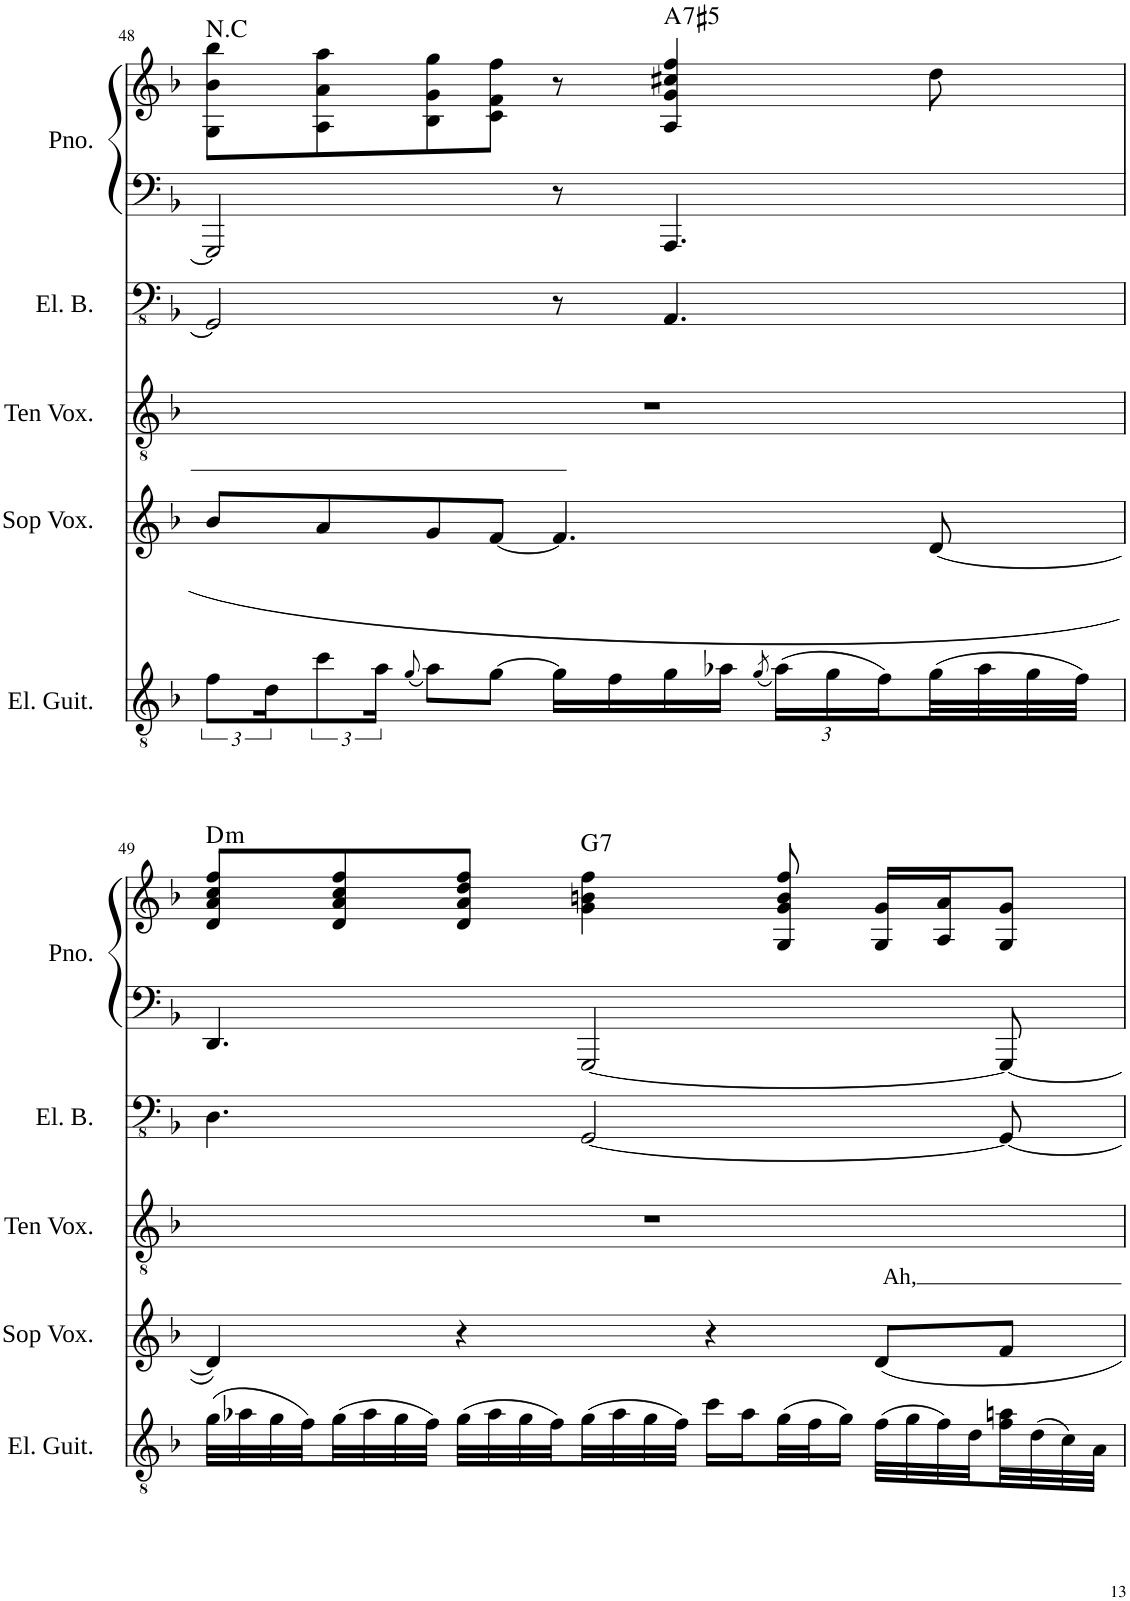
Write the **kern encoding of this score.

**kern	**kern	**text	**kern	**kern	**kern	**kern	**harte
*part5	*part4	*part4	*part3	*part2	*part1	*part1	*part1
*staff6	*staff5	*staff5	*staff4	*staff3	*staff2	*staff1	*
*I"Electric Guitar	*I"Soprano	*	*I"Tenor	*I"Electric Bass	*I"Piano	*	*
*I'El. Guit.	*	*	*	*I'El. B.	*I'Pno.	*	*
!!LO:PB:g=z
*clefGv2	*clefG2	*	*clefGv2	*clefFv4	*clefF4	*clefG2	*
*k[b-]	*k[b-]	*	*k[b-]	*k[b-]	*k[b-]	*k[b-]	*
*M4/4	*M4/4	*	*M4/4	*M4/4	*M4/4	*M4/4	*
=48	=48	=48	=48	=48	=48	=48	=48
!	!	!	!	!	!	!	!LO:H:kt=N.C
12f\L	8b-/L	.	1r	2GGG/]	2GGG/]	8G\ 8b-\ 8bb-\L	N
24d\K	.	.	.	.	.	.	.
12cc\	8a/	.	.	.	.	8A\ 8a\ 8aa\	.
24a\Jk	.	.	.	.	.	.	.
(8qg/	.	.	.	.	.	.	.
8a\L)	8g/	.	.	.	.	8B-\ 8g\ 8gg\	.
[8g\J	[8f/J	.	.	.	.	8c\ 8f\ 8ff\J	.
16g\LL]	4.f/]	.	.	8r	8r	8r	.
16f\	.	.	.	.	.	.	.
!	!	!	!	!	!	!	!LO:H:kt=7
16g\	.	.	.	4.AAA/	4.AAA/	4A/ 4g/ 4cc#X/ 4ff/	A:aug(b7)
16a-X\JJ	.	.	.	.	.	.	.
(8qg/	.	.	.	.	.	.	.
*Xbrackettup	*	*	*	*	*	*	*
(24a-\LL)	.	.	.	.	.	.	.
24g\	.	.	.	.	.	.	.
24f\)	.	.	.	.	.	.	.
(32g\L	[8d/	.	.	.	.	8dd\	.
32a-\	.	.	.	.	.	.	.
32g\	.	.	.	.	.	.	.
32f\JJJ)	.	.	.	.	.	.	.
!!LO:LB:g=z
=49	=49	=49	=49	=49	=49	=49	=49
!	!	!	!	!	!	!	!LO:H:kt=m
(32g\LLL	4d/]	.	1r	4.DD\	4.DD/	8d/ 8a/ 8cc/ 8ff/L	D:min
32a-X\	.	.	.	.	.	.	.
32g\	.	.	.	.	.	.	.
32f\)	.	.	.	.	.	.	.
(32g\	.	.	.	.	.	8d/ 8a/ 8cc/ 8ff/	.
32a-\	.	.	.	.	.	.	.
32g\	.	.	.	.	.	.	.
32f\JJJ)	.	.	.	.	.	.	.
(32g\LLL	4r	.	.	.	.	8d/ 8a/ 8dd/ 8ff/J	.
32a-\	.	.	.	.	.	.	.
32g\	.	.	.	.	.	.	.
32f\)	.	.	.	.	.	.	.
!	!	!	!	!	!	!	!LO:H:kt=7
(32g\	.	.	.	[2GGG/	[2GGG/	4g\ 4bn\ 4ff\	G:7
32a-\	.	.	.	.	.	.	.
32g\	.	.	.	.	.	.	.
32f\JJJ)	.	.	.	.	.	.	.
16cc\LL	4r	.	.	.	.	.	.
16a-\	.	.	.	.	.	.	.
(32g\L	.	.	.	.	.	8G/ 8g/ 8b/ 8ff/	.
32f\J	.	.	.	.	.	.	.
16g\JJ)	.	.	.	.	.	.	.
!	!	!LO:LY:a	!	!	!	!	!
(32f\LLL	8d/L	Ah,	.	.	.	16G/ 16g/LL	.
32g\	.	.	.	.	.	.	.
32f\)	.	.	.	.	.	16A/ 16a/J	.
32d\	.	.	.	.	.	.	.
32f\ 32an\	8f/J	.	.	8GGG/_	8GGG/_	8G/ 8g/J	.
(32d\	.	.	.	.	.	.	.
32c\)	.	.	.	.	.	.	.
32A\JJJ	.	.	.	.	.	.	.
=	=	=	=	=	=	=	=
*-	*-	*-	*-	*-	*-	*-	*-
